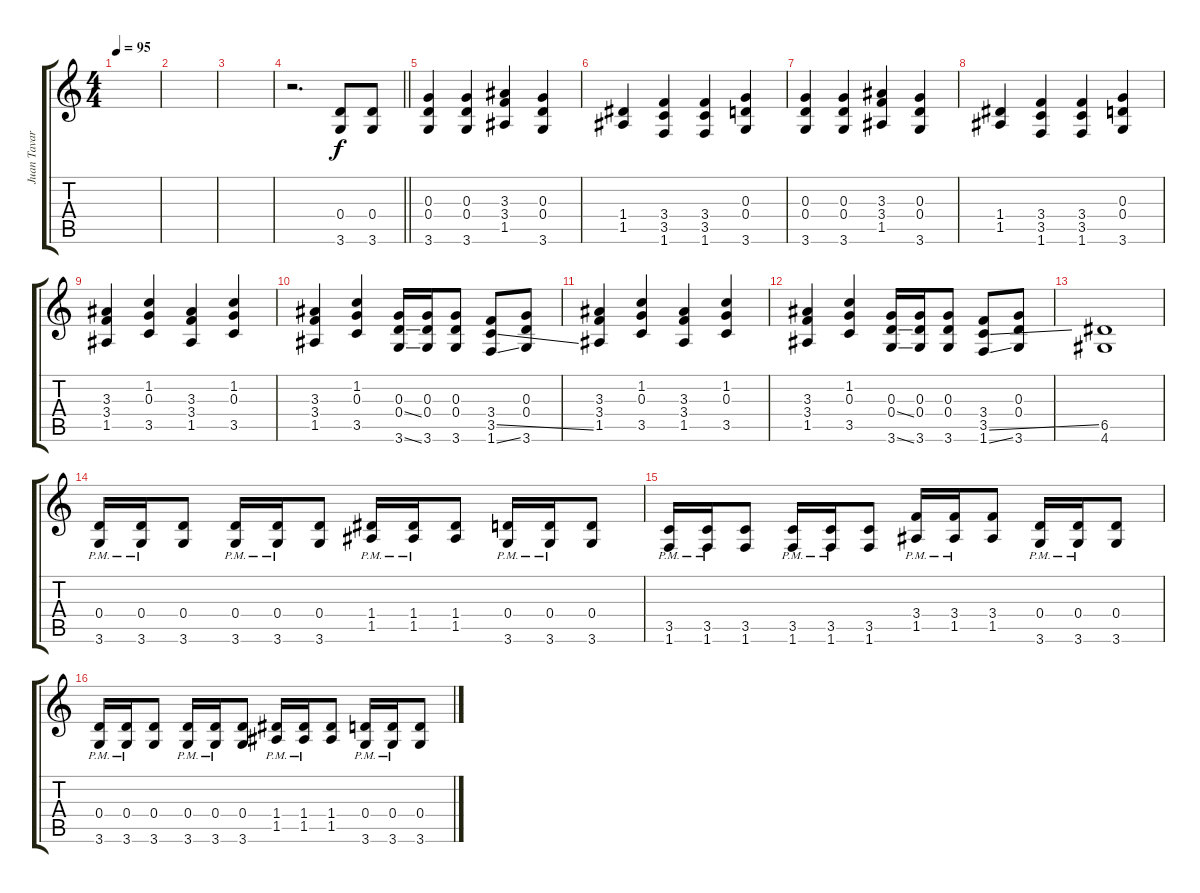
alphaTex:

\track ("Juan Tavarez" "Juan Tavar") {instrument distortionguitar}
\staff {score tabs}
\tuning (E4 B3 G3 D3 A2 E2) {hide}
\ts (4 4)
\tempo 95
\clef g2
\ks c
|
|
|
\barLineRight lightlight
r.2{d} (0.4 3.6).8 (0.4 3.6).8 |
(0.3 0.4 3.6).4 (0.3 0.4 3.6).4 (3.3 3.4 1.5).4 (0.3 0.4 3.6).4 |
(1.4 1.5).4 (3.4 3.5 1.6).4 (3.4 3.5 1.6).4 (0.3 0.4 3.6).4 |
(0.3 0.4 3.6).4 (0.3 0.4 3.6).4 (3.3 3.4 1.5).4 (0.3 0.4 3.6).4 |
(1.4 1.5).4 (3.4 3.5 1.6).4 (3.4 3.5 1.6).4 (0.3 0.4 3.6).4 |
(3.3 3.4 1.5).4 (1.2 0.3 3.5).4 (3.3 3.4 1.5).4 (1.2 0.3 3.5).4 |
(3.3 3.4 1.5).4 (1.2 0.3 3.5).4 (0.3 0.4{ss} 3.6{ss}).16 (0.3 0.4 3.6).16 (0.3 0.4 3.6).8 (3.4 3.5{ss} 1.6{ss}).8 (0.3 0.4 3.6).8 |
(3.3 3.4 1.5).4 (1.2 0.3 3.5).4 (3.3 3.4 1.5).4 (1.2 0.3 3.5).4 |
(3.3 3.4 1.5).4 (1.2 0.3 3.5).4 (0.3 0.4{ss} 3.6{ss}).16 (0.3 0.4 3.6).16 (0.3 0.4 3.6).8 (3.4 3.5{ss} 1.6{ss}).8 (0.3 0.4 3.6).8 |
(6.5 4.6).1 |
(0.4{pm} 3.6{pm}).16 (0.4{pm} 3.6{pm}).16 (0.4 3.6).8 (0.4{pm} 3.6{pm}).16 (0.4{pm} 3.6{pm}).16 (0.4 3.6).8 (1.4{pm} 1.5{pm}).16 (1.4{pm} 1.5{pm}).16 (1.4 1.5).8 (0.4{pm} 3.6{pm}).16 (0.4{pm} 3.6{pm}).16 (0.4 3.6).8 |
(3.5{pm} 1.6{pm}).16 (3.5{pm} 1.6{pm}).16 (3.5 1.6).8 (3.5{pm} 1.6{pm}).16 (3.5{pm} 1.6{pm}).16 (3.5 1.6).8 (3.4{pm} 1.5{pm}).16 (3.4{pm} 1.5{pm}).16 (3.4 1.5).8 (0.4{pm} 3.6{pm}).16 (0.4{pm} 3.6{pm}).16 (0.4 3.6).8 |
(0.4{pm} 3.6{pm}).16 (0.4{pm} 3.6{pm}).16 (0.4 3.6).8 (0.4{pm} 3.6{pm}).16 (0.4{pm} 3.6{pm}).16 (0.4 3.6).8 (1.4{pm} 1.5{pm}).16 (1.4{pm} 1.5{pm}).16 (1.4 1.5).8 (0.4{pm} 3.6{pm}).16 (0.4{pm} 3.6{pm}).16 (0.4 3.6).8
